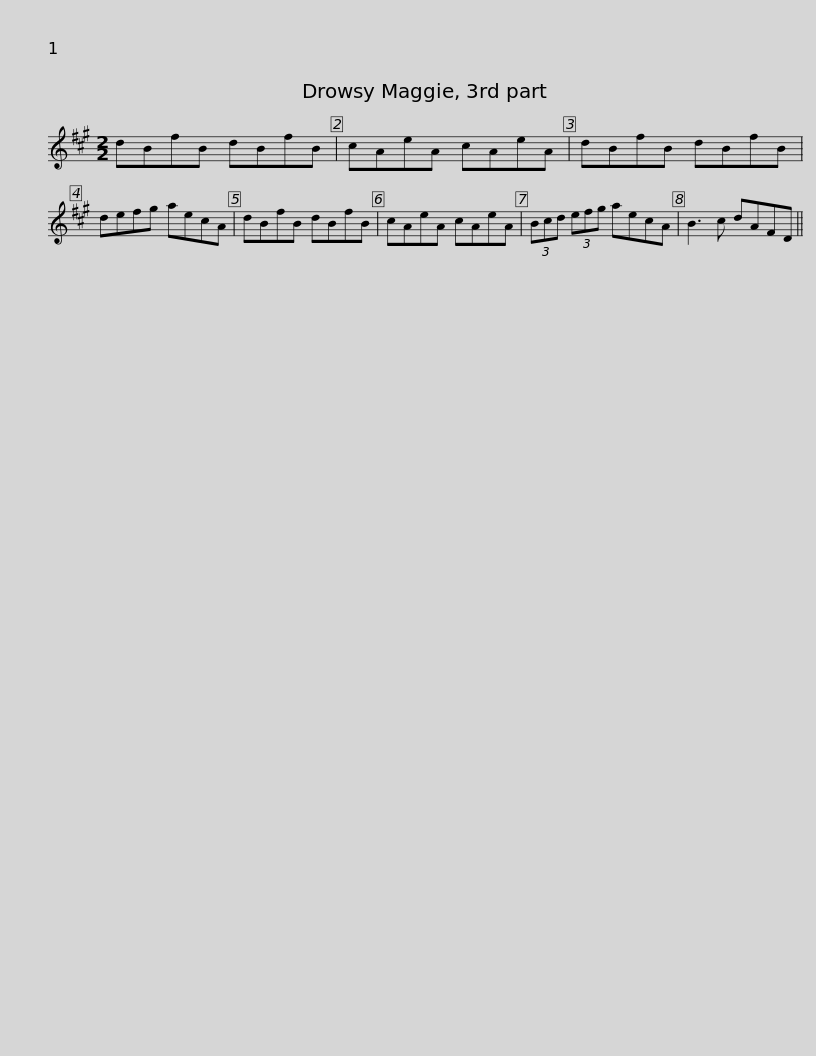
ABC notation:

X:1
L:1/8
M:2/2
I:linebreak $
K:A
V:1 treble
V:1
 dBfB dBfB | cAeA cAeA | dBfB dBfB | defg aecA | dBfB dBfB |$ %5
 cAeA cAeA | (3Bcd (3efg aecA | B3 c dAFD || %8
